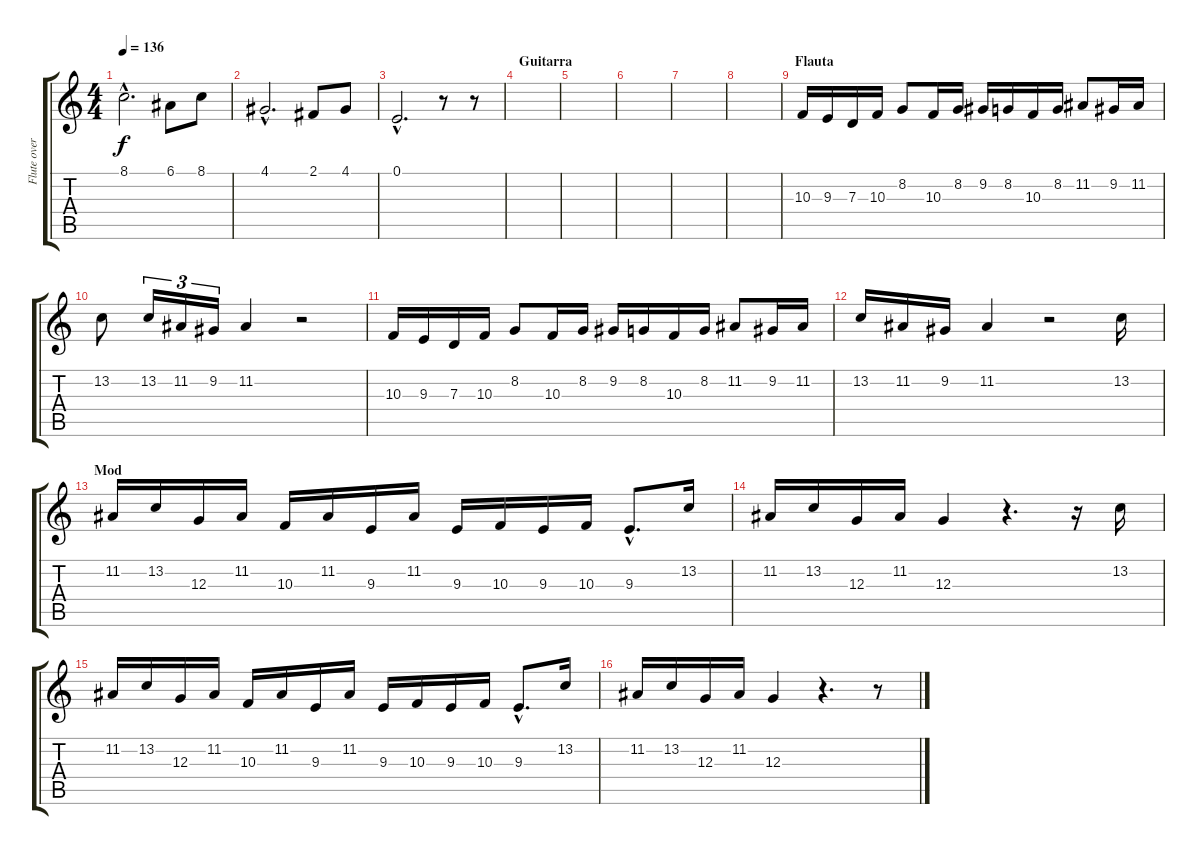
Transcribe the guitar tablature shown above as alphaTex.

\track ("Flute overdubs" "Flute over") {instrument blownbottle}
\staff {score tabs}
\tuning (E4 B3 G3 D3 A2 E2) {hide}
\ts (4 4)
\tempo 136
\clef g2
\ks c
8.1{hac}.2{d dy f} 6.1.8 8.1.8 |
4.1{hac}.2{d} 2.1.8 4.1.8 |
0.1{hac}.2{d} r.8 r.8 |
\section ("" "Guitarra")
|
|
|
|
|
\section ("" "Flauta")
10.3.16 9.3.16 7.3.16 10.3.16 8.2.8 10.3.16 8.2.16 9.2.16 8.2.16 10.3.16 8.2.16 11.2.8 9.2.16 11.2.16 |
13.2.8 13.2.16{tu (3 2)} 11.2.16{tu (3 2)} 9.2.16{tu (3 2)} 11.2.4 r.2 |
10.3.16 9.3.16 7.3.16 10.3.16 8.2.8 10.3.16 8.2.16 9.2.16 8.2.16 10.3.16 8.2.16 11.2.8 9.2.16 11.2.16 |
13.2.16 11.2.16 9.2.16 11.2.4 r.2 13.2.16 |
\section ("" "Mod")
11.2.16 13.2.16 12.3.16 11.2.16 10.3.16 11.2.16 9.3.16 11.2.16 9.3.16 10.3.16 9.3.16 10.3.16 9.3{hac}.8{d} 13.2.16 |
11.2.16 13.2.16 12.3.16 11.2.16 12.3.4 r.4{d} r.16 13.2.16 |
11.2.16 13.2.16 12.3.16 11.2.16 10.3.16 11.2.16 9.3.16 11.2.16 9.3.16 10.3.16 9.3.16 10.3.16 9.3{hac}.8{d} 13.2.16 |
11.2.16 13.2.16 12.3.16 11.2.16 12.3.4 r.4{d} r.8
